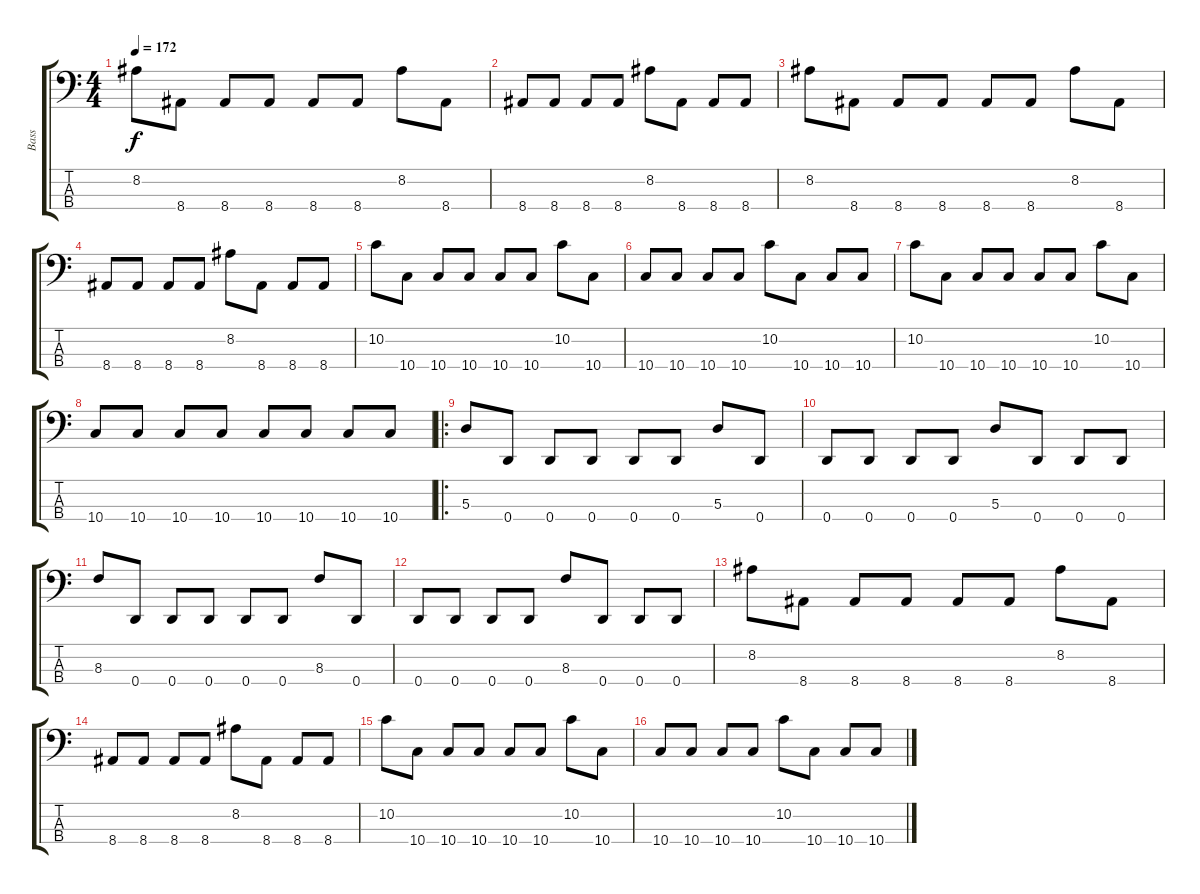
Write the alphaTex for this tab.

\track ("Bass" "Bass") {instrument electricbassfinger}
\staff {score tabs}
\tuning (G2 D2 A1 D1) {hide}
\ts (4 4)
\tempo 172
\clef f4
\ks c
8.2.8{dy f} 8.4.8 8.4.8 8.4.8 8.4.8 8.4.8 8.2.8 8.4.8 |
8.4.8 8.4.8 8.4.8 8.4.8 8.2.8 8.4.8 8.4.8 8.4.8 |
8.2.8 8.4.8 8.4.8 8.4.8 8.4.8 8.4.8 8.2.8 8.4.8 |
8.4.8 8.4.8 8.4.8 8.4.8 8.2.8 8.4.8 8.4.8 8.4.8 |
10.2.8 10.4.8 10.4.8 10.4.8 10.4.8 10.4.8 10.2.8 10.4.8 |
10.4.8 10.4.8 10.4.8 10.4.8 10.2.8 10.4.8 10.4.8 10.4.8 |
10.2.8 10.4.8 10.4.8 10.4.8 10.4.8 10.4.8 10.2.8 10.4.8 |
10.4.8 10.4.8 10.4.8 10.4.8 10.4.8 10.4.8 10.4.8 10.4.8 |
\ro
5.3.8 0.4.8 0.4.8 0.4.8 0.4.8 0.4.8 5.3.8 0.4.8 |
0.4.8 0.4.8 0.4.8 0.4.8 5.3.8 0.4.8 0.4.8 0.4.8 |
8.3.8 0.4.8 0.4.8 0.4.8 0.4.8 0.4.8 8.3.8 0.4.8 |
0.4.8 0.4.8 0.4.8 0.4.8 8.3.8 0.4.8 0.4.8 0.4.8 |
8.2.8 8.4.8 8.4.8 8.4.8 8.4.8 8.4.8 8.2.8 8.4.8 |
8.4.8 8.4.8 8.4.8 8.4.8 8.2.8 8.4.8 8.4.8 8.4.8 |
10.2.8 10.4.8 10.4.8 10.4.8 10.4.8 10.4.8 10.2.8 10.4.8 |
10.4.8 10.4.8 10.4.8 10.4.8 10.2.8 10.4.8 10.4.8 10.4.8
